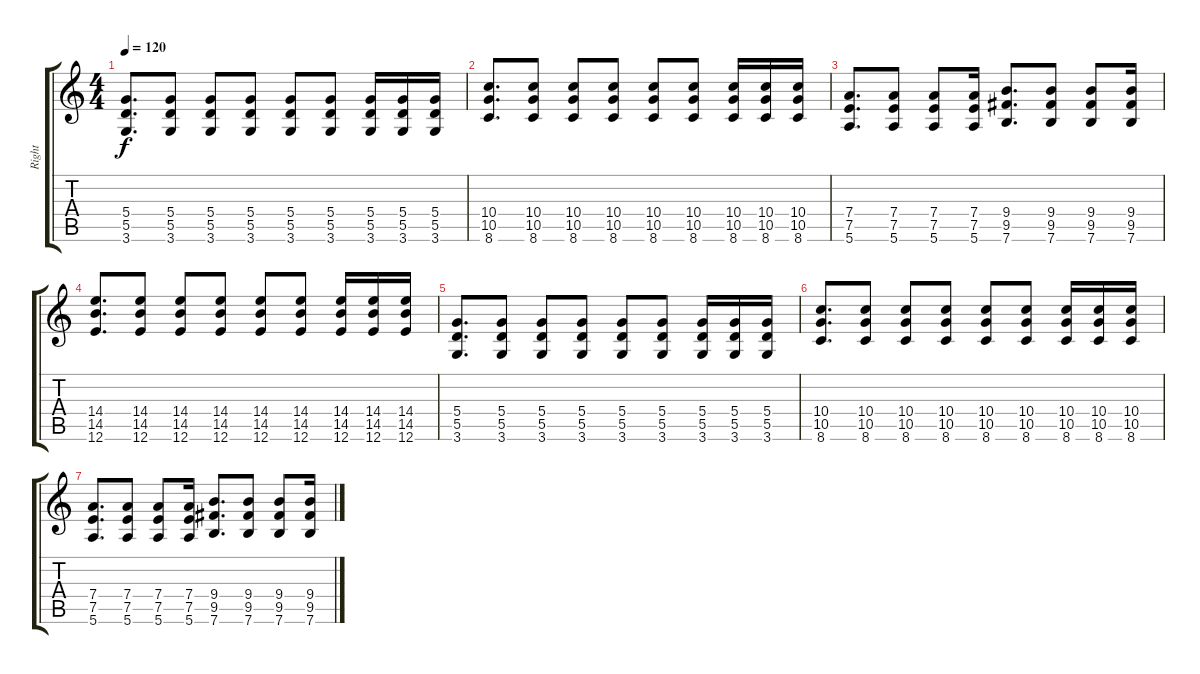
\track ("Right" "Right") {instrument acousticguitarsteel}
\staff {score tabs}
\tuning (E4 B3 G3 D3 A2 E2) {hide}
\ts (4 4)
\tempo 120
\clef g2
\ks c
(5.4 5.5 3.6).8{d dy f} (5.4 5.5 3.6).8 (5.4 5.5 3.6).8 (5.4 5.5 3.6).8 (5.4 5.5 3.6).8 (5.4 5.5 3.6).8 (5.4 5.5 3.6).16 (5.4 5.5 3.6).16 (5.4 5.5 3.6).16 |
(10.4 10.5 8.6).8{d} (10.4 10.5 8.6).8 (10.4 10.5 8.6).8 (10.4 10.5 8.6).8 (10.4 10.5 8.6).8 (10.4 10.5 8.6).8 (10.4 10.5 8.6).16 (10.4 10.5 8.6).16 (10.4 10.5 8.6).16 |
(7.4 7.5 5.6).8{d} (7.4 7.5 5.6).8 (7.4 7.5 5.6).8 (7.4 7.5 5.6).16 (9.4 9.5 7.6).8{d} (9.4 9.5 7.6).8 (9.4 9.5 7.6).8 (9.4 9.5 7.6).16 |
(14.4 14.5 12.6).8{d} (14.4 14.5 12.6).8 (14.4 14.5 12.6).8 (14.4 14.5 12.6).8 (14.4 14.5 12.6).8 (14.4 14.5 12.6).8 (14.4 14.5 12.6).16 (14.4 14.5 12.6).16 (14.4 14.5 12.6).16 |
(5.4 5.5 3.6).8{d} (5.4 5.5 3.6).8 (5.4 5.5 3.6).8 (5.4 5.5 3.6).8 (5.4 5.5 3.6).8 (5.4 5.5 3.6).8 (5.4 5.5 3.6).16 (5.4 5.5 3.6).16 (5.4 5.5 3.6).16 |
(10.4 10.5 8.6).8{d} (10.4 10.5 8.6).8 (10.4 10.5 8.6).8 (10.4 10.5 8.6).8 (10.4 10.5 8.6).8 (10.4 10.5 8.6).8 (10.4 10.5 8.6).16 (10.4 10.5 8.6).16 (10.4 10.5 8.6).16 |
(7.4 7.5 5.6).8{d} (7.4 7.5 5.6).8 (7.4 7.5 5.6).8 (7.4 7.5 5.6).16 (9.4 9.5 7.6).8{d} (9.4 9.5 7.6).8 (9.4 9.5 7.6).8 (9.4 9.5 7.6).16
